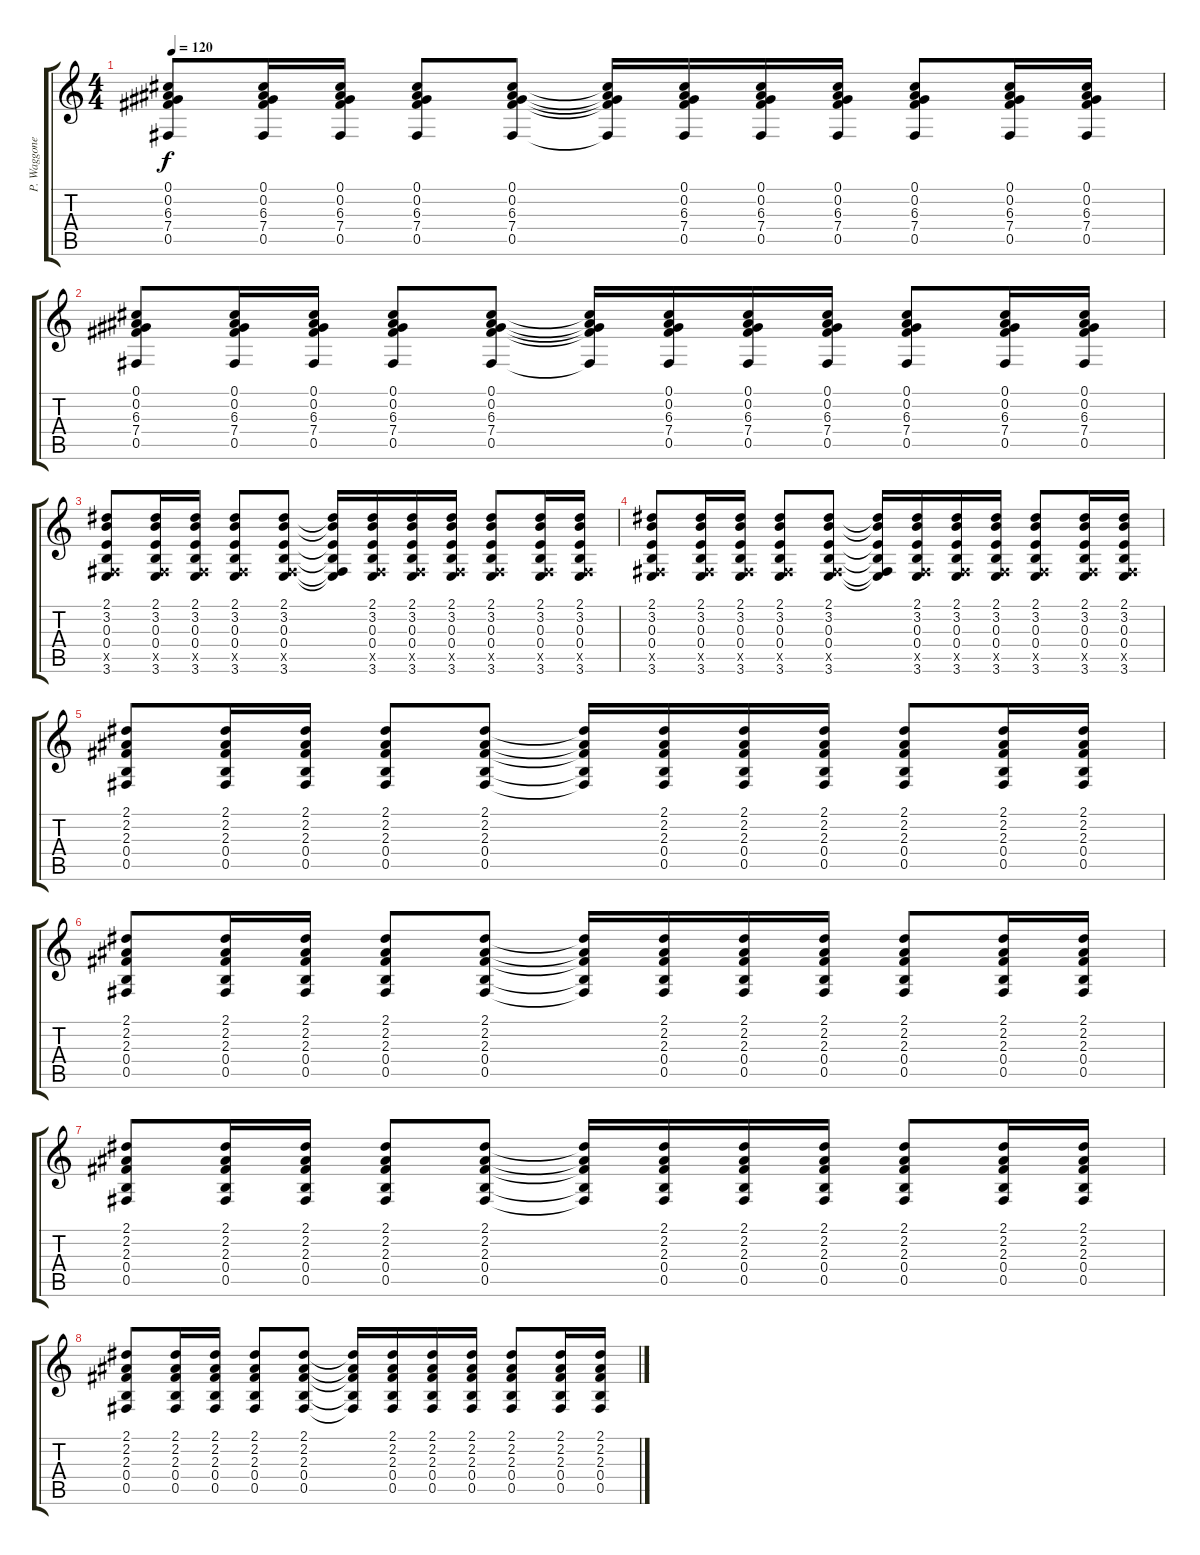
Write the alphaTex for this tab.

\track ("P. Waggoner Gtr." "P. Waggone") {instrument distortionguitar}
\staff {score tabs}
\tuning (Db4 Ab3 E3 B2 Gb2 Db2) {hide}
\ts (4 4)
\tempo 120
\clef g2
\ks c
(0.1 0.2 6.3 7.4 0.5).8{dy f} (0.1 0.2 6.3 7.4 0.5).16 (0.1 0.2 6.3 7.4 0.5).16 (0.1 0.2 6.3 7.4 0.5).8 (0.1 0.2 6.3 7.4 0.5).8 (0.1{t} 0.2{t} 6.3{t} 7.4{t} 0.5{t}).16 (0.1 0.2 6.3 7.4 0.5).16 (0.1 0.2 6.3 7.4 0.5).16 (0.1 0.2 6.3 7.4 0.5).16 (0.1 0.2 6.3 7.4 0.5).8 (0.1 0.2 6.3 7.4 0.5).16 (0.1 0.2 6.3 7.4 0.5).16 |
(0.1 0.2 6.3 7.4 0.5).8 (0.1 0.2 6.3 7.4 0.5).16 (0.1 0.2 6.3 7.4 0.5).16 (0.1 0.2 6.3 7.4 0.5).8 (0.1 0.2 6.3 7.4 0.5).8 (0.1{t} 0.2{t} 6.3{t} 7.4{t} 0.5{t}).16 (0.1 0.2 6.3 7.4 0.5).16 (0.1 0.2 6.3 7.4 0.5).16 (0.1 0.2 6.3 7.4 0.5).16 (0.1 0.2 6.3 7.4 0.5).8 (0.1 0.2 6.3 7.4 0.5).16 (0.1 0.2 6.3 7.4 0.5).16 |
(2.1 3.2 0.3 0.4 0.5{x} 3.6).8 (2.1 3.2 0.3 0.4 0.5{x} 3.6).16 (2.1 3.2 0.3 0.4 0.5{x} 3.6).16 (2.1 3.2 0.3 0.4 0.5{x} 3.6).8 (2.1 3.2 0.3 0.4 0.5{x} 3.6).8 (2.1{t} 3.2{t} 0.3{t} 0.4{t} 0.5{t} 3.6{t}).16 (2.1 3.2 0.3 0.4 0.5{x} 3.6).16 (2.1 3.2 0.3 0.4 0.5{x} 3.6).16 (2.1 3.2 0.3 0.4 0.5{x} 3.6).16 (2.1 3.2 0.3 0.4 0.5{x} 3.6).8 (2.1 3.2 0.3 0.4 0.5{x} 3.6).16 (2.1 3.2 0.3 0.4 0.5{x} 3.6).16 |
(2.1 3.2 0.3 0.4 0.5{x} 3.6).8 (2.1 3.2 0.3 0.4 0.5{x} 3.6).16 (2.1 3.2 0.3 0.4 0.5{x} 3.6).16 (2.1 3.2 0.3 0.4 0.5{x} 3.6).8 (2.1 3.2 0.3 0.4 0.5{x} 3.6).8 (2.1{t} 3.2{t} 0.3{t} 0.4{t} 0.5{t} 3.6{t}).16 (2.1 3.2 0.3 0.4 0.5{x} 3.6).16 (2.1 3.2 0.3 0.4 0.5{x} 3.6).16 (2.1 3.2 0.3 0.4 0.5{x} 3.6).16 (2.1 3.2 0.3 0.4 0.5{x} 3.6).8 (2.1 3.2 0.3 0.4 0.5{x} 3.6).16 (2.1 3.2 0.3 0.4 0.5{x} 3.6).16 |
(2.1 2.2 2.3 0.4 0.5).8 (2.1 2.2 2.3 0.4 0.5).16 (2.1 2.2 2.3 0.4 0.5).16 (2.1 2.2 2.3 0.4 0.5).8 (2.1 2.2 2.3 0.4 0.5).8 (2.1{t} 2.2{t} 2.3{t} 0.4{t} 0.5{t}).16 (2.1 2.2 2.3 0.4 0.5).16 (2.1 2.2 2.3 0.4 0.5).16 (2.1 2.2 2.3 0.4 0.5).16 (2.1 2.2 2.3 0.4 0.5).8 (2.1 2.2 2.3 0.4 0.5).16 (2.1 2.2 2.3 0.4 0.5).16 |
(2.1 2.2 2.3 0.4 0.5).8 (2.1 2.2 2.3 0.4 0.5).16 (2.1 2.2 2.3 0.4 0.5).16 (2.1 2.2 2.3 0.4 0.5).8 (2.1 2.2 2.3 0.4 0.5).8 (2.1{t} 2.2{t} 2.3{t} 0.4{t} 0.5{t}).16 (2.1 2.2 2.3 0.4 0.5).16 (2.1 2.2 2.3 0.4 0.5).16 (2.1 2.2 2.3 0.4 0.5).16 (2.1 2.2 2.3 0.4 0.5).8 (2.1 2.2 2.3 0.4 0.5).16 (2.1 2.2 2.3 0.4 0.5).16 |
(2.1 2.2 2.3 0.4 0.5).8 (2.1 2.2 2.3 0.4 0.5).16 (2.1 2.2 2.3 0.4 0.5).16 (2.1 2.2 2.3 0.4 0.5).8 (2.1 2.2 2.3 0.4 0.5).8 (2.1{t} 2.2{t} 2.3{t} 0.4{t} 0.5{t}).16 (2.1 2.2 2.3 0.4 0.5).16 (2.1 2.2 2.3 0.4 0.5).16 (2.1 2.2 2.3 0.4 0.5).16 (2.1 2.2 2.3 0.4 0.5).8 (2.1 2.2 2.3 0.4 0.5).16 (2.1 2.2 2.3 0.4 0.5).16 |
(2.1 2.2 2.3 0.4 0.5).8 (2.1 2.2 2.3 0.4 0.5).16 (2.1 2.2 2.3 0.4 0.5).16 (2.1 2.2 2.3 0.4 0.5).8 (2.1 2.2 2.3 0.4 0.5).8 (2.1{t} 2.2{t} 2.3{t} 0.4{t} 0.5{t}).16 (2.1 2.2 2.3 0.4 0.5).16 (2.1 2.2 2.3 0.4 0.5).16 (2.1 2.2 2.3 0.4 0.5).16 (2.1 2.2 2.3 0.4 0.5).8 (2.1 2.2 2.3 0.4 0.5).16 (2.1 2.2 2.3 0.4 0.5).16
